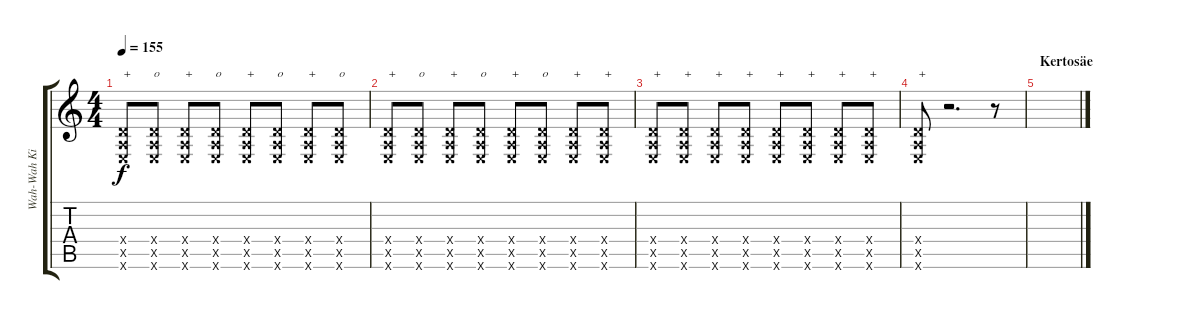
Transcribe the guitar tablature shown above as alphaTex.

\track ("Wah-Wah Kitara" "Wah-Wah Ki") {instrument distortionguitar}
\staff {score tabs}
\tuning (E4 B3 G3 D3 A2 E2) {hide}
\ts (4 4)
\tempo 155
\clef g2
\ks c
(0.4{x} 0.5{x} 0.6{x}).8{txt "+" dy f} (0.4{x} 0.5{x} 0.6{x}).8{txt "o"} (0.4{x} 0.5{x} 0.6{x}).8{txt "+"} (0.4{x} 0.5{x} 0.6{x}).8{txt "o"} (0.4{x} 0.5{x} 0.6{x}).8{txt "+"} (0.4{x} 0.5{x} 0.6{x}).8{txt "o"} (0.4{x} 0.5{x} 0.6{x}).8{txt "+"} (0.4{x} 0.5{x} 0.6{x}).8{txt "o"} |
(0.4{x} 0.5{x} 0.6{x}).8{txt "+"} (0.4{x} 0.5{x} 0.6{x}).8{txt "o"} (0.4{x} 0.5{x} 0.6{x}).8{txt "+"} (0.4{x} 0.5{x} 0.6{x}).8{txt "o"} (0.4{x} 0.5{x} 0.6{x}).8{txt "+"} (0.4{x} 0.5{x} 0.6{x}).8{txt "o"} (0.4{x} 0.5{x} 0.6{x}).8{txt "+"} (0.4{x} 0.5{x} 0.6{x}).8{txt "+"} |
(0.4{x} 0.5{x} 0.6{x}).8{txt "+"} (0.4{x} 0.5{x} 0.6{x}).8{txt "+"} (0.4{x} 0.5{x} 0.6{x}).8{txt "+"} (0.4{x} 0.5{x} 0.6{x}).8{txt "+"} (0.4{x} 0.5{x} 0.6{x}).8{txt "+"} (0.4{x} 0.5{x} 0.6{x}).8{txt "+"} (0.4{x} 0.5{x} 0.6{x}).8{txt "+"} (0.4{x} 0.5{x} 0.6{x}).8{txt "+"} |
(0.4{x} 0.5{x} 0.6{x}).8{txt "+"} r.2{d} r.8 |
\section ("" "Kertosäe")
